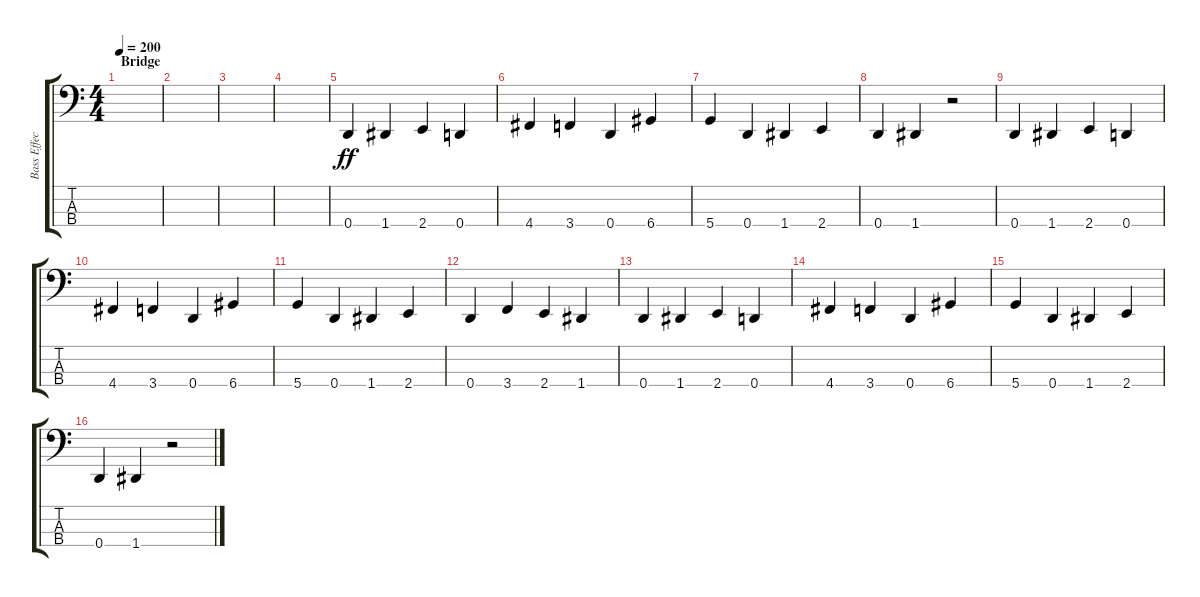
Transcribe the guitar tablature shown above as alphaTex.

\track ("Bass Effect" "Bass Effec") {instrument electricbasspick}
\staff {score tabs}
\tuning (G2 D2 A1 D1) {hide}
\ts (4 4)
\section ("" "Bridge")
\tempo 200
\clef f4
\ks c
|
|
|
|
0.4.4{dy ff} 1.4.4 2.4.4 0.4.4 |
4.4.4 3.4.4 0.4.4 6.4.4 |
5.4.4 0.4.4 1.4.4 2.4.4 |
0.4.4 1.4.4 r.2 |
0.4.4 1.4.4 2.4.4 0.4.4 |
4.4.4 3.4.4 0.4.4 6.4.4 |
5.4.4 0.4.4 1.4.4 2.4.4 |
0.4.4 3.4.4 2.4.4 1.4.4 |
0.4.4 1.4.4 2.4.4 0.4.4 |
4.4.4 3.4.4 0.4.4 6.4.4 |
5.4.4 0.4.4 1.4.4 2.4.4 |
0.4.4 1.4.4 r.2
